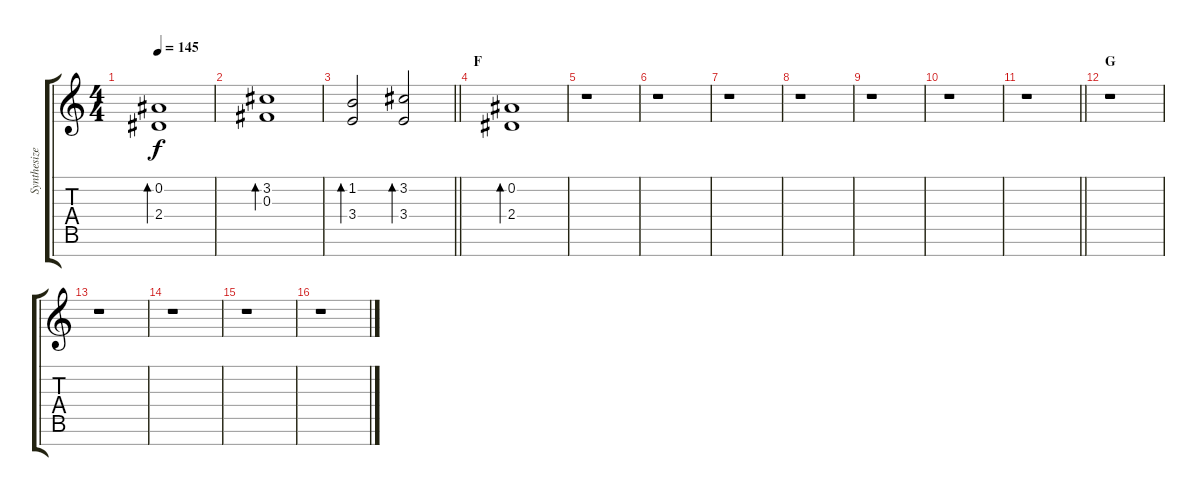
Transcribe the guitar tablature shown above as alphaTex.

\track ("Synthesizer" "Synthesize") {instrument fx5brightness}
\staff {score tabs}
\tuning (Eb5 Bb4 Gb4 Db4 Ab3 Eb3 Bb2) {hide}
\ts (4 4)
\tempo 145
\clef g2
\ks c
(0.2 2.4).1{bd 480 dy f} |
(3.2 0.3).1{bd 480} |
\barLineRight lightlight
(1.2 3.4).2{bd 480} (3.2 3.4).2{bd 480} |
\section ("" "F")
(0.2 2.4).1{bd 480} |
r.1 |
r.1 |
r.1 |
r.1 |
r.1 |
r.1 |
\barLineRight lightlight
r.1 |
\section ("" "G")
r.1 |
r.1 |
r.1 |
r.1 |
r.1
